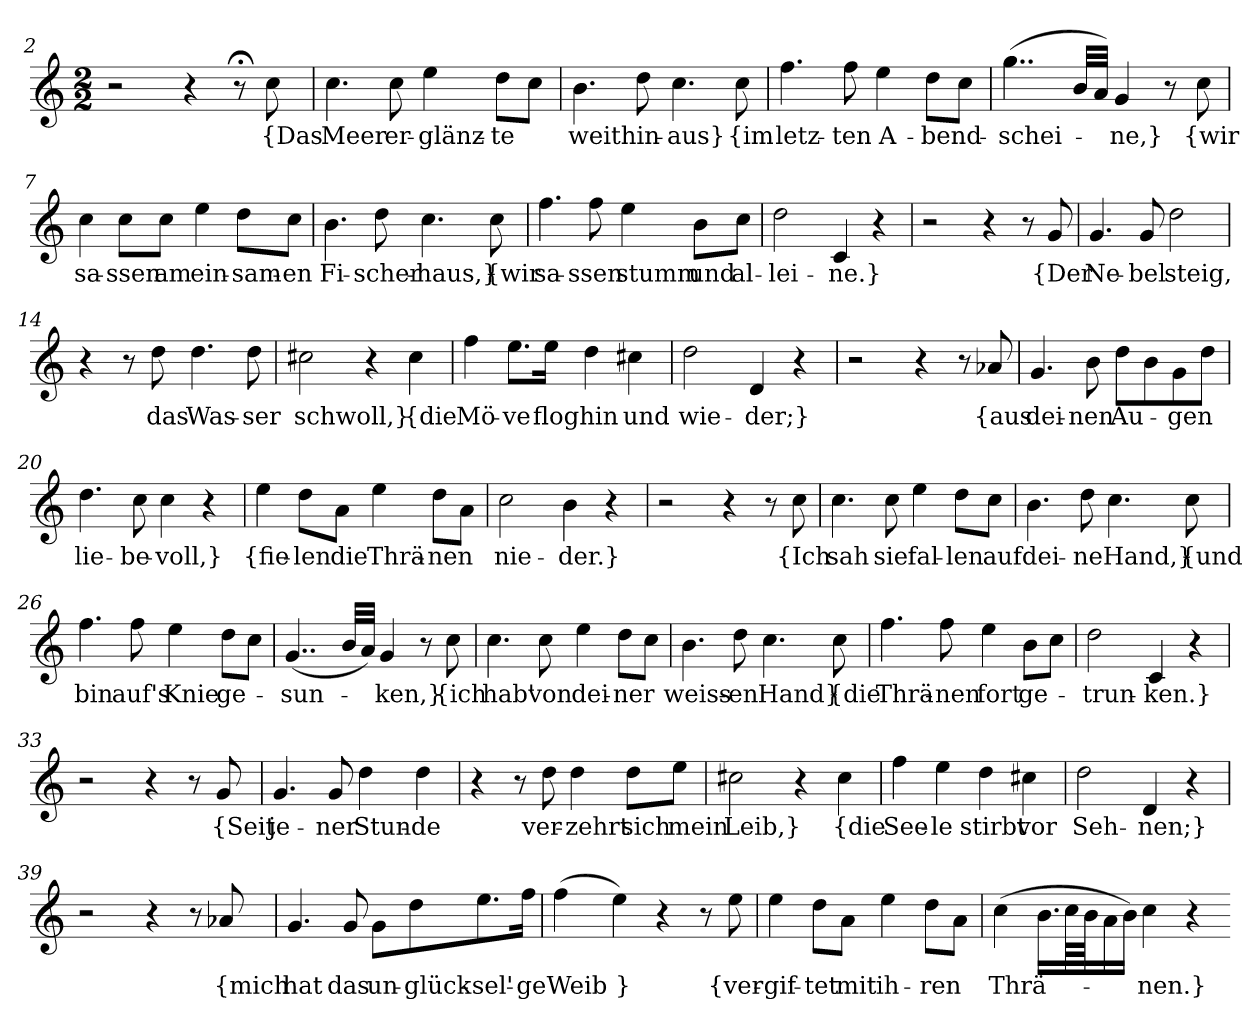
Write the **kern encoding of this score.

**kern	**text
*part1	*part1
*staff1	*staff1
*clefG2	*
*k[]	*
*M2/2	*
=2	=2
2r	.
4r	.
8r;<	.
8cc	{Das
=3	=3
4.cc	Meer
8cc	er-
4ee	-glänz-
8dd\L	-te
8cc\J	.
=4	=4
4.b	weit
8dd	hin-
4.cc	-aus}
8cc	{im
=5	=5
4.ff	letz-
8ff	-ten
4ee	A-
8dd\L	-bend-
8cc\J	.
=6	=6
(4..gg	schei-
32b/LLL	.
32a/JJJ)	.
4g	-ne,}
8r	.
8cc	{wir
=7	=7
4cc	sa-
8cc\L	-ssen
8cc\J	am
4ee	ein-
8dd\L	-sam-
8cc\J	-en
=8	=8
4.b	Fi-
8dd	-scher-
4.cc	-haus,}
8cc	{wir
=9	=9
4.ff	sa-
8ff	-ssen
4ee	stumm
8b\L	und
8cc\J	al-
=10	=10
2dd	-lei-
4c	-ne.}
4r	.
=12	=12
2r	.
4r	.
8r	.
8g	{Der
=13	=13
4.g	Ne-
8g	-bel
2dd	steig,
=14	=14
4r	.
8r	.
8dd	das
4.dd	Was-
8dd	-ser
=15	=15
2cc#X	schwoll,}
4r	.
4cc#	{die
=16	=16
4ff	Mö-
8.ee\L	-ve
16ee\Jk	flog
4dd	hin
4cc#X	und
=17	=17
2dd	wie-
4d	-der;}
4r	.
=18	=18
2r	.
4r	.
8r	.
8a-X	{aus
=19	=19
4.g	dei-
8b	-nen
8dd\L	Au-
8b\	.
8g\	-gen
8dd\J	.
=20	=20
4.dd	lie-
8cc	-be-
4cc	-voll,}
4r	.
=21	=21
4ee	{fie-
8dd\L	-len
8a\J	die
4ee	Thrä-
8dd\L	-nen
8a\J	.
=22	=22
2cc	nie-
4b	-der.}
4r	.
=23	=23
2r	.
4r	.
8r	.
8cc	{Ich
=24	=24
4.cc	sah
8cc	sie
4ee	fal-
8dd\L	-len
8cc\J	auf
=25	=25
4.b	dei-
8dd	-ne
4.cc	Hand,}
8cc	{und
=26	=26
4.ff	bin
8ff	auf's
4ee	Knie
8dd\L	ge-
8cc\J	.
=27	=27
(4..g	-sun-
32b/LLL	.
32a/JJJ)	.
4g	-ken,}
8r	.
8cc	{ich
=28	=28
4.cc	hab'
8cc	von
4ee	dei-
8dd\L	-ner
8cc\J	.
=29	=29
4.b	weiss-
8dd	-en
4.cc	Hand}
8cc	{die
=30	=30
4.ff	Thrä-
8ff	-nen
4ee	fort
8b\L	ge-
8cc\J	.
=31	=31
2dd	-trun-
4c	-ken.}
4r	.
=33	=33
2r	.
4r	.
8r	.
8g	{Seit
=34	=34
4.g	je-
8g	-ner
4dd	Stun-
4dd	-de
=35	=35
4r	.
8r	.
8dd	ver-
4dd	-zehrt
8dd\L	sich
8ee\J	mein
=36	=36
2cc#X	Leib,}
4r	.
4cc#	{die
=37	=37
4ff	See-
4ee	-le
4dd	stirbt
4cc#X	vor
=38	=38
2dd	Seh-
4d	-nen;}
4r	.
=39	=39
2r	.
4r	.
8r	.
8a-X	{mich
=40	=40
4.g	hat
8g	das
8g\L	un-
8dd\	-glück-
8.ee\	-sel'-
16ff\Jk	-ge
=41	=41
(4ff	Weib
4ee)	}
4r	.
8r	.
8ee	{ver-
=42	=42
4ee	-gif-
8dd\L	-tet
8a\J	mit
4ee	ih-
8dd\L	-ren
8a\J	.
=43	=43
(4cc	Thrä-
16.b\LL	.
64cc\LL	.
64b\JJ	.
16a\	.
16b\JJ)	.
4cc	-nen.}
4r	.
=-	=-
*-	*-
